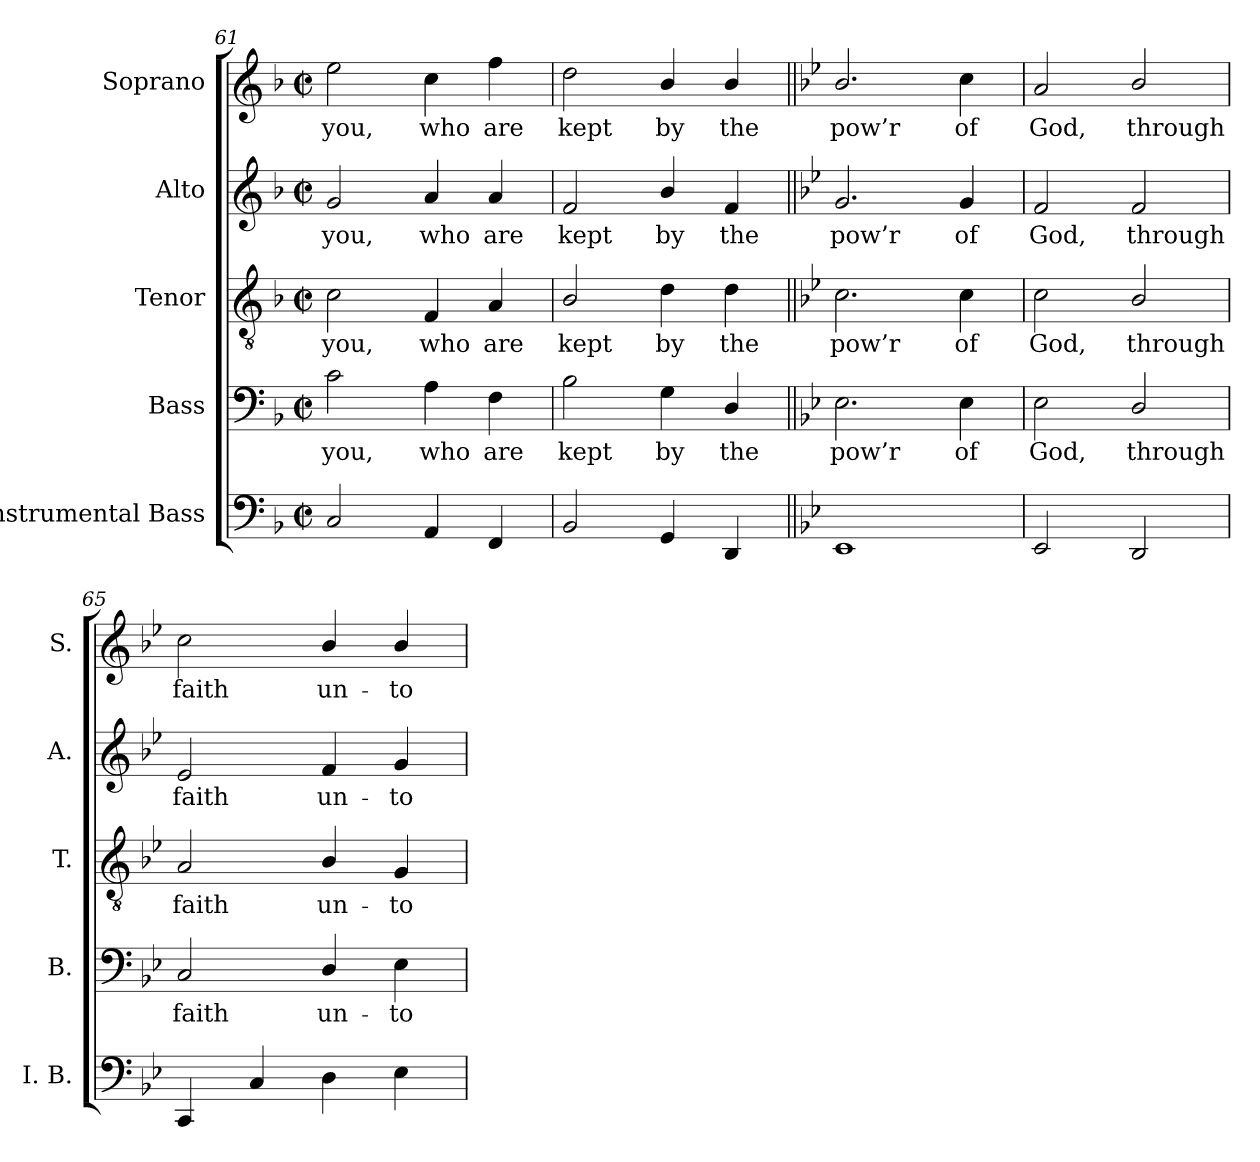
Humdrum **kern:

**kern	**kern	**text	**kern	**text	**kern	**text	**kern	**text
*part5	*part4	*part4	*part3	*part3	*part2	*part2	*part1	*part1
*staff5	*staff4	*staff4	*staff3	*staff3	*staff2	*staff2	*staff1	*staff1
*I"Instrumental Bass	*I"Bass	*	*I"Tenor	*	*I"Alto	*	*I"Soprano	*
*I'I. B.	*I'B.	*	*I'T.	*	*I'A.	*	*I'S.	*
*clefF4	*clefF4	*	*clefGv2	*	*clefG2	*	*clefG2	*
*	*	*	*ITrd7c12	*	*	*	*	*
*k[b-]	*k[b-]	*	*k[b-]	*	*k[b-]	*	*k[b-]	*
*F:	*F:	*	*F:	*	*F:	*	*F:	*
*M2/2	*M2/2	*	*M2/2	*	*M2/2	*	*M2/2	*
*met(c|)	*met(c|)	*	*met(c|)	*	*met(c|)	*	*met(c|)	*
=61	=61	=61	=61	=61	=61	=61	=61	=61
!	!	!LO:LY:b:color=#000000	!	!	!	!	!	!
!	!	!	!	!LO:LY:b:color=#000000	!	!	!	!
!	!	!	!	!	!	!LO:LY:b:color=#000000	!	!
!	!	!	!	!	!	!	!	!LO:LY:b:color=#000000
2Ci/	2ci\	you,	2Ci\	you,	2gi/	you,	2eei\	you,
!	!	!LO:LY:b:color=#000000	!	!	!	!	!	!
!	!	!	!	!LO:LY:b:color=#000000	!	!	!	!
!	!	!	!	!	!	!LO:LY:b:color=#000000	!	!
!	!	!	!	!	!	!	!	!LO:LY:b:color=#000000
4AAi/	4Ai\	who	4FFi/	who	4ai/	who	4cci\	who
!	!	!LO:LY:b:color=#000000	!	!	!	!	!	!
!	!	!	!	!LO:LY:b:color=#000000	!	!	!	!
!	!	!	!	!	!	!LO:LY:b:color=#000000	!	!
!	!	!	!	!	!	!	!	!LO:LY:b:color=#000000
4FFi/	4Fi\	are	4AAi/	are	4ai/	are	4ffi\	are
=62	=62	=62	=62	=62	=62	=62	=62	=62
!	!	!LO:LY:b:color=#000000	!	!	!	!	!	!
!	!	!	!	!LO:LY:b:color=#000000	!	!	!	!
!	!	!	!	!	!	!LO:LY:b:color=#000000	!	!
!	!	!	!	!	!	!	!	!LO:LY:b:color=#000000
2BB-i/	2B-i\	kept	2BB-i/	kept	2fi/	kept	2ddi\	kept
!	!	!LO:LY:b:color=#000000	!	!	!	!	!	!
!	!	!	!	!LO:LY:b:color=#000000	!	!	!	!
!	!	!	!	!	!	!LO:LY:b:color=#000000	!	!
!	!	!	!	!	!	!	!	!LO:LY:b:color=#000000
4GGi/	4Gi\	by	4Di\	by	4b-i/	by	4b-i/	by
!	!	!LO:LY:b:color=#000000	!	!	!	!	!	!
!	!	!	!	!LO:LY:b:color=#000000	!	!	!	!
!	!	!	!	!	!	!LO:LY:b:color=#000000	!	!
!	!	!	!	!	!	!	!	!LO:LY:b:color=#000000
4DDi/	4Di/	the	4Di\	the	4fi/	the	4b-i/	the
=63||	=63||	=63||	=63||	=63||	=63||	=63||	=63||	=63||
*k[b-e-]	*k[b-e-]	*	*k[b-e-]	*	*k[b-e-]	*	*k[b-e-]	*
*B-:	*B-:	*	*B-:	*	*B-:	*	*B-:	*
!	!	!LO:LY:b:color=#000000	!	!	!	!	!	!
!	!	!	!	!LO:LY:b:color=#000000	!	!	!	!
!	!	!	!	!	!	!LO:LY:b:color=#000000	!	!
!	!	!	!	!	!	!	!	!LO:LY:b:color=#000000
1EE-i	2.E-i\	pow’r	2.Ci\	pow’r	2.gi/	pow’r	2.b-i/	pow’r
!	!	!LO:LY:b:color=#000000	!	!	!	!	!	!
!	!	!	!	!LO:LY:b:color=#000000	!	!	!	!
!	!	!	!	!	!	!LO:LY:b:color=#000000	!	!
!	!	!	!	!	!	!	!	!LO:LY:b:color=#000000
.	4E-i\	of	4Ci\	of	4gi/	of	4cci\	of
!!LO:LB:g=z
=64	=64	=64	=64	=64	=64	=64	=64	=64
!	!	!LO:LY:b:color=#000000	!	!	!	!	!	!
!	!	!	!	!LO:LY:b:color=#000000	!	!	!	!
!	!	!	!	!	!	!LO:LY:b:color=#000000	!	!
!	!	!	!	!	!	!	!	!LO:LY:b:color=#000000
2EE-i/	2E-i\	God,	2Ci\	God,	2fi/	God,	2ai/	God,
!	!	!LO:LY:b:color=#000000	!	!	!	!	!	!
!	!	!	!	!LO:LY:b:color=#000000	!	!	!	!
!	!	!	!	!	!	!LO:LY:b:color=#000000	!	!
!	!	!	!	!	!	!	!	!LO:LY:b:color=#000000
2DDi/	2Di/	through	2BB-i/	through	2fi/	through	2b-i/	through
=65	=65	=65	=65	=65	=65	=65	=65	=65
!	!	!LO:LY:b:color=#000000	!	!	!	!	!	!
!	!	!	!	!LO:LY:b:color=#000000	!	!	!	!
!	!	!	!	!	!	!LO:LY:b:color=#000000	!	!
!	!	!	!	!	!	!	!	!LO:LY:b:color=#000000
4CCi/	2Ci/	faith	2AAi/	faith	2e-i/	faith	2cci\	faith
4Ci/	.	.	.	.	.	.	.	.
!	!	!LO:LY:b:color=#000000	!	!	!	!	!	!
!	!	!	!	!LO:LY:b:color=#000000	!	!	!	!
!	!	!	!	!	!	!LO:LY:b:color=#000000	!	!
!	!	!	!	!	!	!	!	!LO:LY:b:color=#000000
4Di\	4Di/	un-	4BB-i/	un-	4fi/	un-	4b-i/	un-
!	!	!LO:LY:b:color=#000000	!	!	!	!	!	!
!	!	!	!	!LO:LY:b:color=#000000	!	!	!	!
!	!	!	!	!	!	!LO:LY:b:color=#000000	!	!
!	!	!	!	!	!	!	!	!LO:LY:b:color=#000000
4E-i\	4E-i\	-to	4GGi/	-to	4gi/	-to	4b-i/	-to
=	=	=	=	=	=	=	=	=
*-	*-	*-	*-	*-	*-	*-	*-	*-
